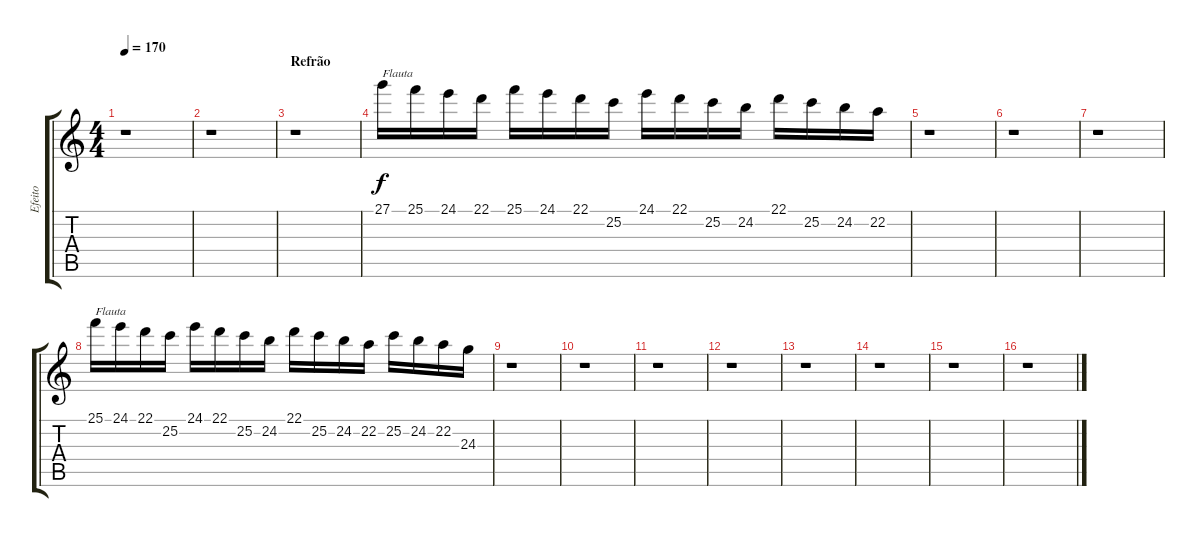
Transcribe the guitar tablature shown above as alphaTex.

\track ("Efeito" "Efeito") {instrument lead1square}
\staff {score tabs}
\tuning (E4 B3 G3 D3 A2 E2) {hide}
\ts (4 4)
\tempo 170
\clef g2
\ks c
r.1{dy f} |
r.1 |
\section ("" "Refrão")
r.1 |
27.1.16{txt "Flauta" instrument piccolo} 25.1.16 24.1.16 22.1.16 25.1.16 24.1.16 22.1.16 25.2.16 24.1.16 22.1.16 25.2.16 24.2.16 22.1.16 25.2.16 24.2.16 22.2.16 |
r.1 |
r.1 |
r.1 |
25.1.16{txt "Flauta" instrument piccolo} 24.1.16 22.1.16 25.2.16 24.1.16 22.1.16 25.2.16 24.2.16 22.1.16 25.2.16 24.2.16 22.2.16 25.2.16 24.2.16 22.2.16 24.3.16 |
r.1 |
r.1 |
r.1 |
r.1 |
r.1 |
r.1 |
r.1 |
r.1
